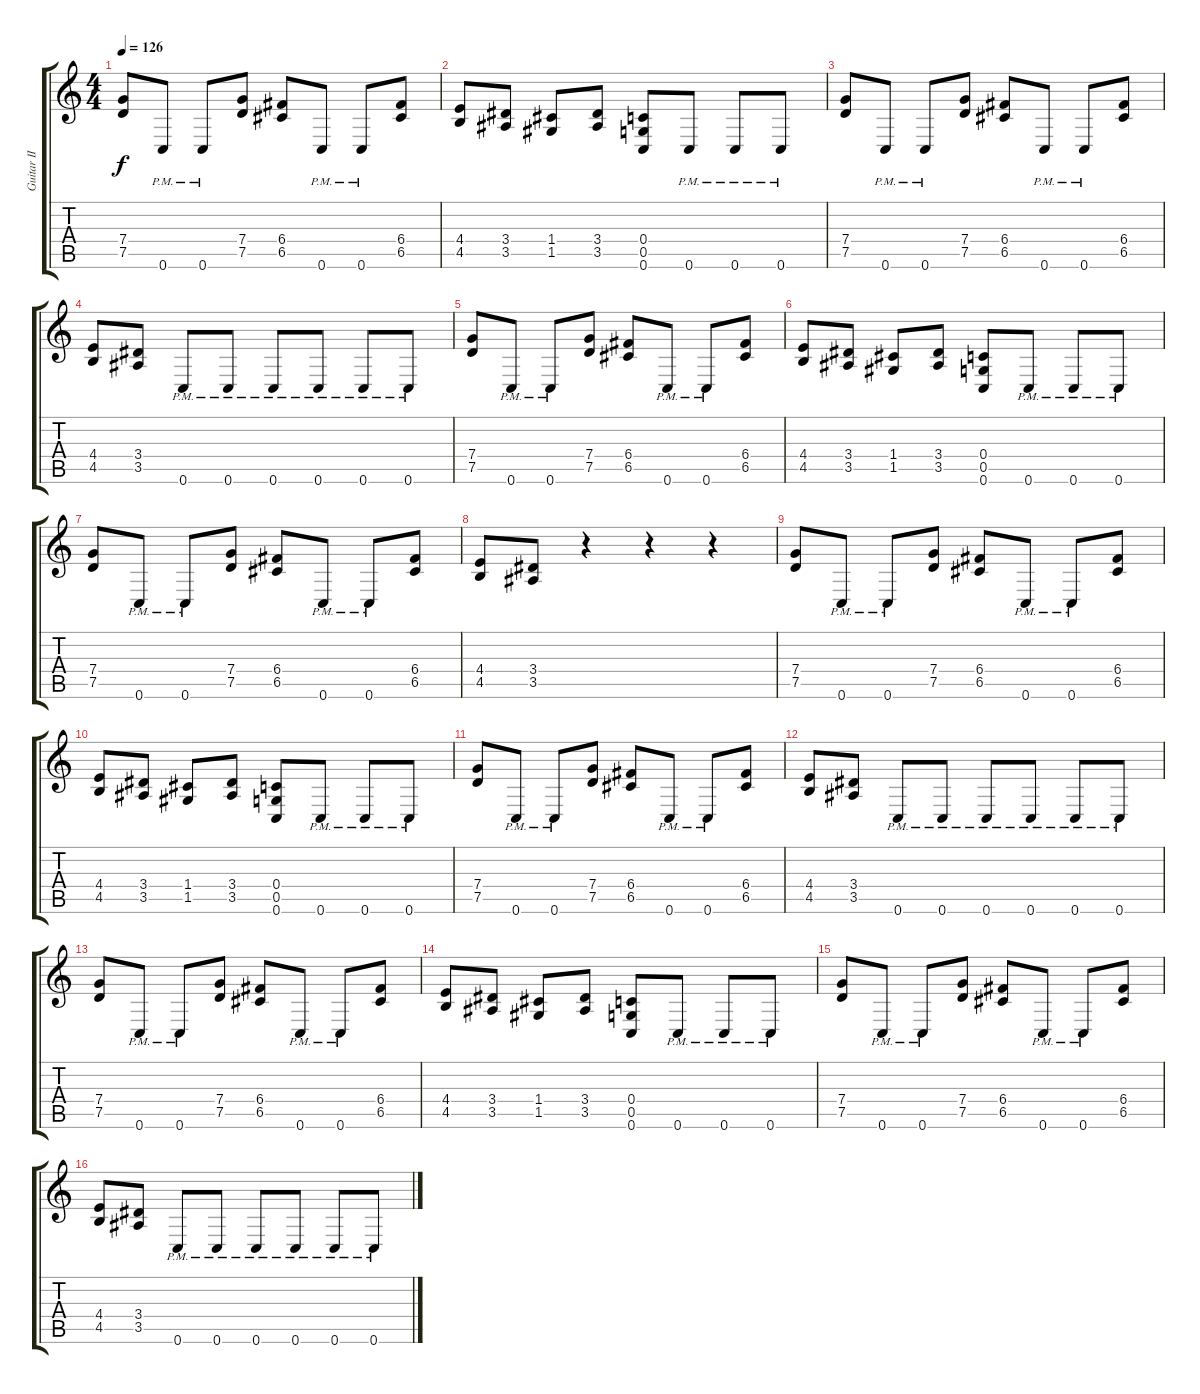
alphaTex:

\track ("Guitar II" "Guitar II") {instrument distortionguitar}
\staff {score tabs}
\tuning (D4 A3 F3 C3 G2 C2) {hide}
\ts (4 4)
\section ("" "")
\tempo 126
\clef g2
\ks c
(7.4 7.5).8{dy f} 0.6{pm}.8 0.6{pm}.8 (7.4 7.5).8 (6.4 6.5).8 0.6{pm}.8 0.6{pm}.8 (6.4 6.5).8 |
(4.4 4.5).8 (3.4 3.5).8 (1.4 1.5).8 (3.4 3.5).8 (0.4 0.5 0.6).8 0.6{pm}.8 0.6{pm}.8 0.6{pm}.8 |
(7.4 7.5).8 0.6{pm}.8 0.6{pm}.8 (7.4 7.5).8 (6.4 6.5).8 0.6{pm}.8 0.6{pm}.8 (6.4 6.5).8 |
(4.4 4.5).8 (3.4 3.5).8 0.6{pm}.8 0.6{pm}.8 0.6{pm}.8 0.6{pm}.8 0.6{pm}.8 0.6{pm}.8 |
(7.4 7.5).8 0.6{pm}.8 0.6{pm}.8 (7.4 7.5).8 (6.4 6.5).8 0.6{pm}.8 0.6{pm}.8 (6.4 6.5).8 |
(4.4 4.5).8 (3.4 3.5).8 (1.4 1.5).8 (3.4 3.5).8 (0.4 0.5 0.6).8 0.6{pm}.8 0.6{pm}.8 0.6{pm}.8 |
(7.4 7.5).8 0.6{pm}.8 0.6{pm}.8 (7.4 7.5).8 (6.4 6.5).8 0.6{pm}.8 0.6{pm}.8 (6.4 6.5).8 |
(4.4 4.5).8 (3.4 3.5).8 r.4 r.4 r.4 |
(7.4 7.5).8 0.6{pm}.8 0.6{pm}.8 (7.4 7.5).8 (6.4 6.5).8 0.6{pm}.8 0.6{pm}.8 (6.4 6.5).8 |
(4.4 4.5).8 (3.4 3.5).8 (1.4 1.5).8 (3.4 3.5).8 (0.4 0.5 0.6).8 0.6{pm}.8 0.6{pm}.8 0.6{pm}.8 |
(7.4 7.5).8 0.6{pm}.8 0.6{pm}.8 (7.4 7.5).8 (6.4 6.5).8 0.6{pm}.8 0.6{pm}.8 (6.4 6.5).8 |
(4.4 4.5).8 (3.4 3.5).8 0.6{pm}.8 0.6{pm}.8 0.6{pm}.8 0.6{pm}.8 0.6{pm}.8 0.6{pm}.8 |
(7.4 7.5).8 0.6{pm}.8 0.6{pm}.8 (7.4 7.5).8 (6.4 6.5).8 0.6{pm}.8 0.6{pm}.8 (6.4 6.5).8 |
(4.4 4.5).8 (3.4 3.5).8 (1.4 1.5).8 (3.4 3.5).8 (0.4 0.5 0.6).8 0.6{pm}.8 0.6{pm}.8 0.6{pm}.8 |
(7.4 7.5).8 0.6{pm}.8 0.6{pm}.8 (7.4 7.5).8 (6.4 6.5).8 0.6{pm}.8 0.6{pm}.8 (6.4 6.5).8 |
(4.4 4.5).8 (3.4 3.5).8 0.6{pm}.8 0.6{pm}.8 0.6{pm}.8 0.6{pm}.8 0.6{pm}.8 0.6{pm}.8
